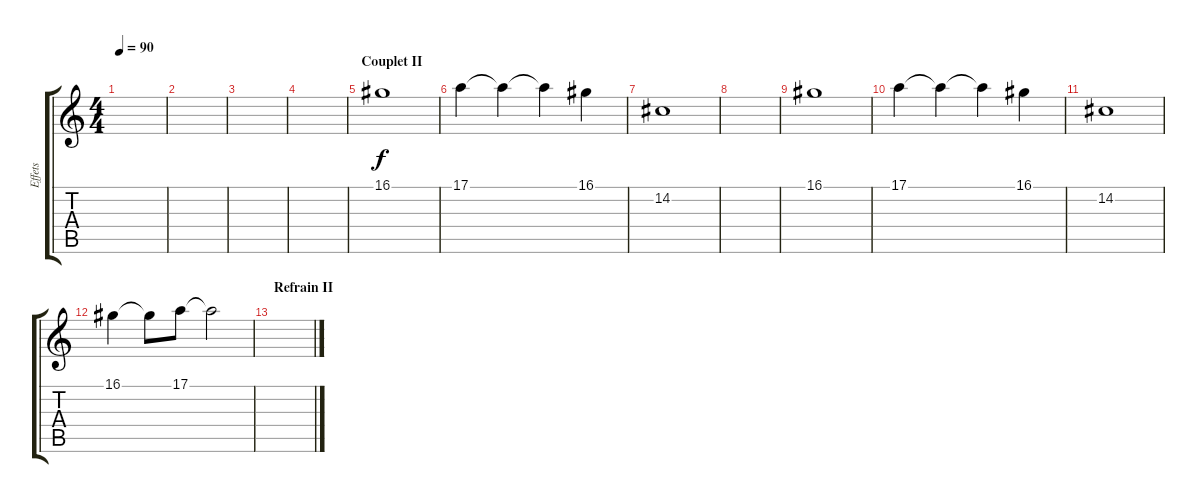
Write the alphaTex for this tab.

\track ("Effets" "Effets") {instrument electricpiano1}
\staff {score tabs}
\tuning (E4 B3 G3 D3 A2 E2) {hide}
\ts (4 4)
\tempo 90
\clef g2
\ks c
|
|
|
|
\section ("" "Couplet II")
16.1.1 |
17.1.4 17.1{t}.4 17.1{t}.4 16.1.4 |
14.2.1 |
|
16.1.1 |
17.1.4 17.1{t}.4 17.1{t}.4 16.1.4 |
14.2.1 |
16.1.4 16.1{t}.8 17.1.8 17.1{t}.2 |
\section ("" "Refrain II")
